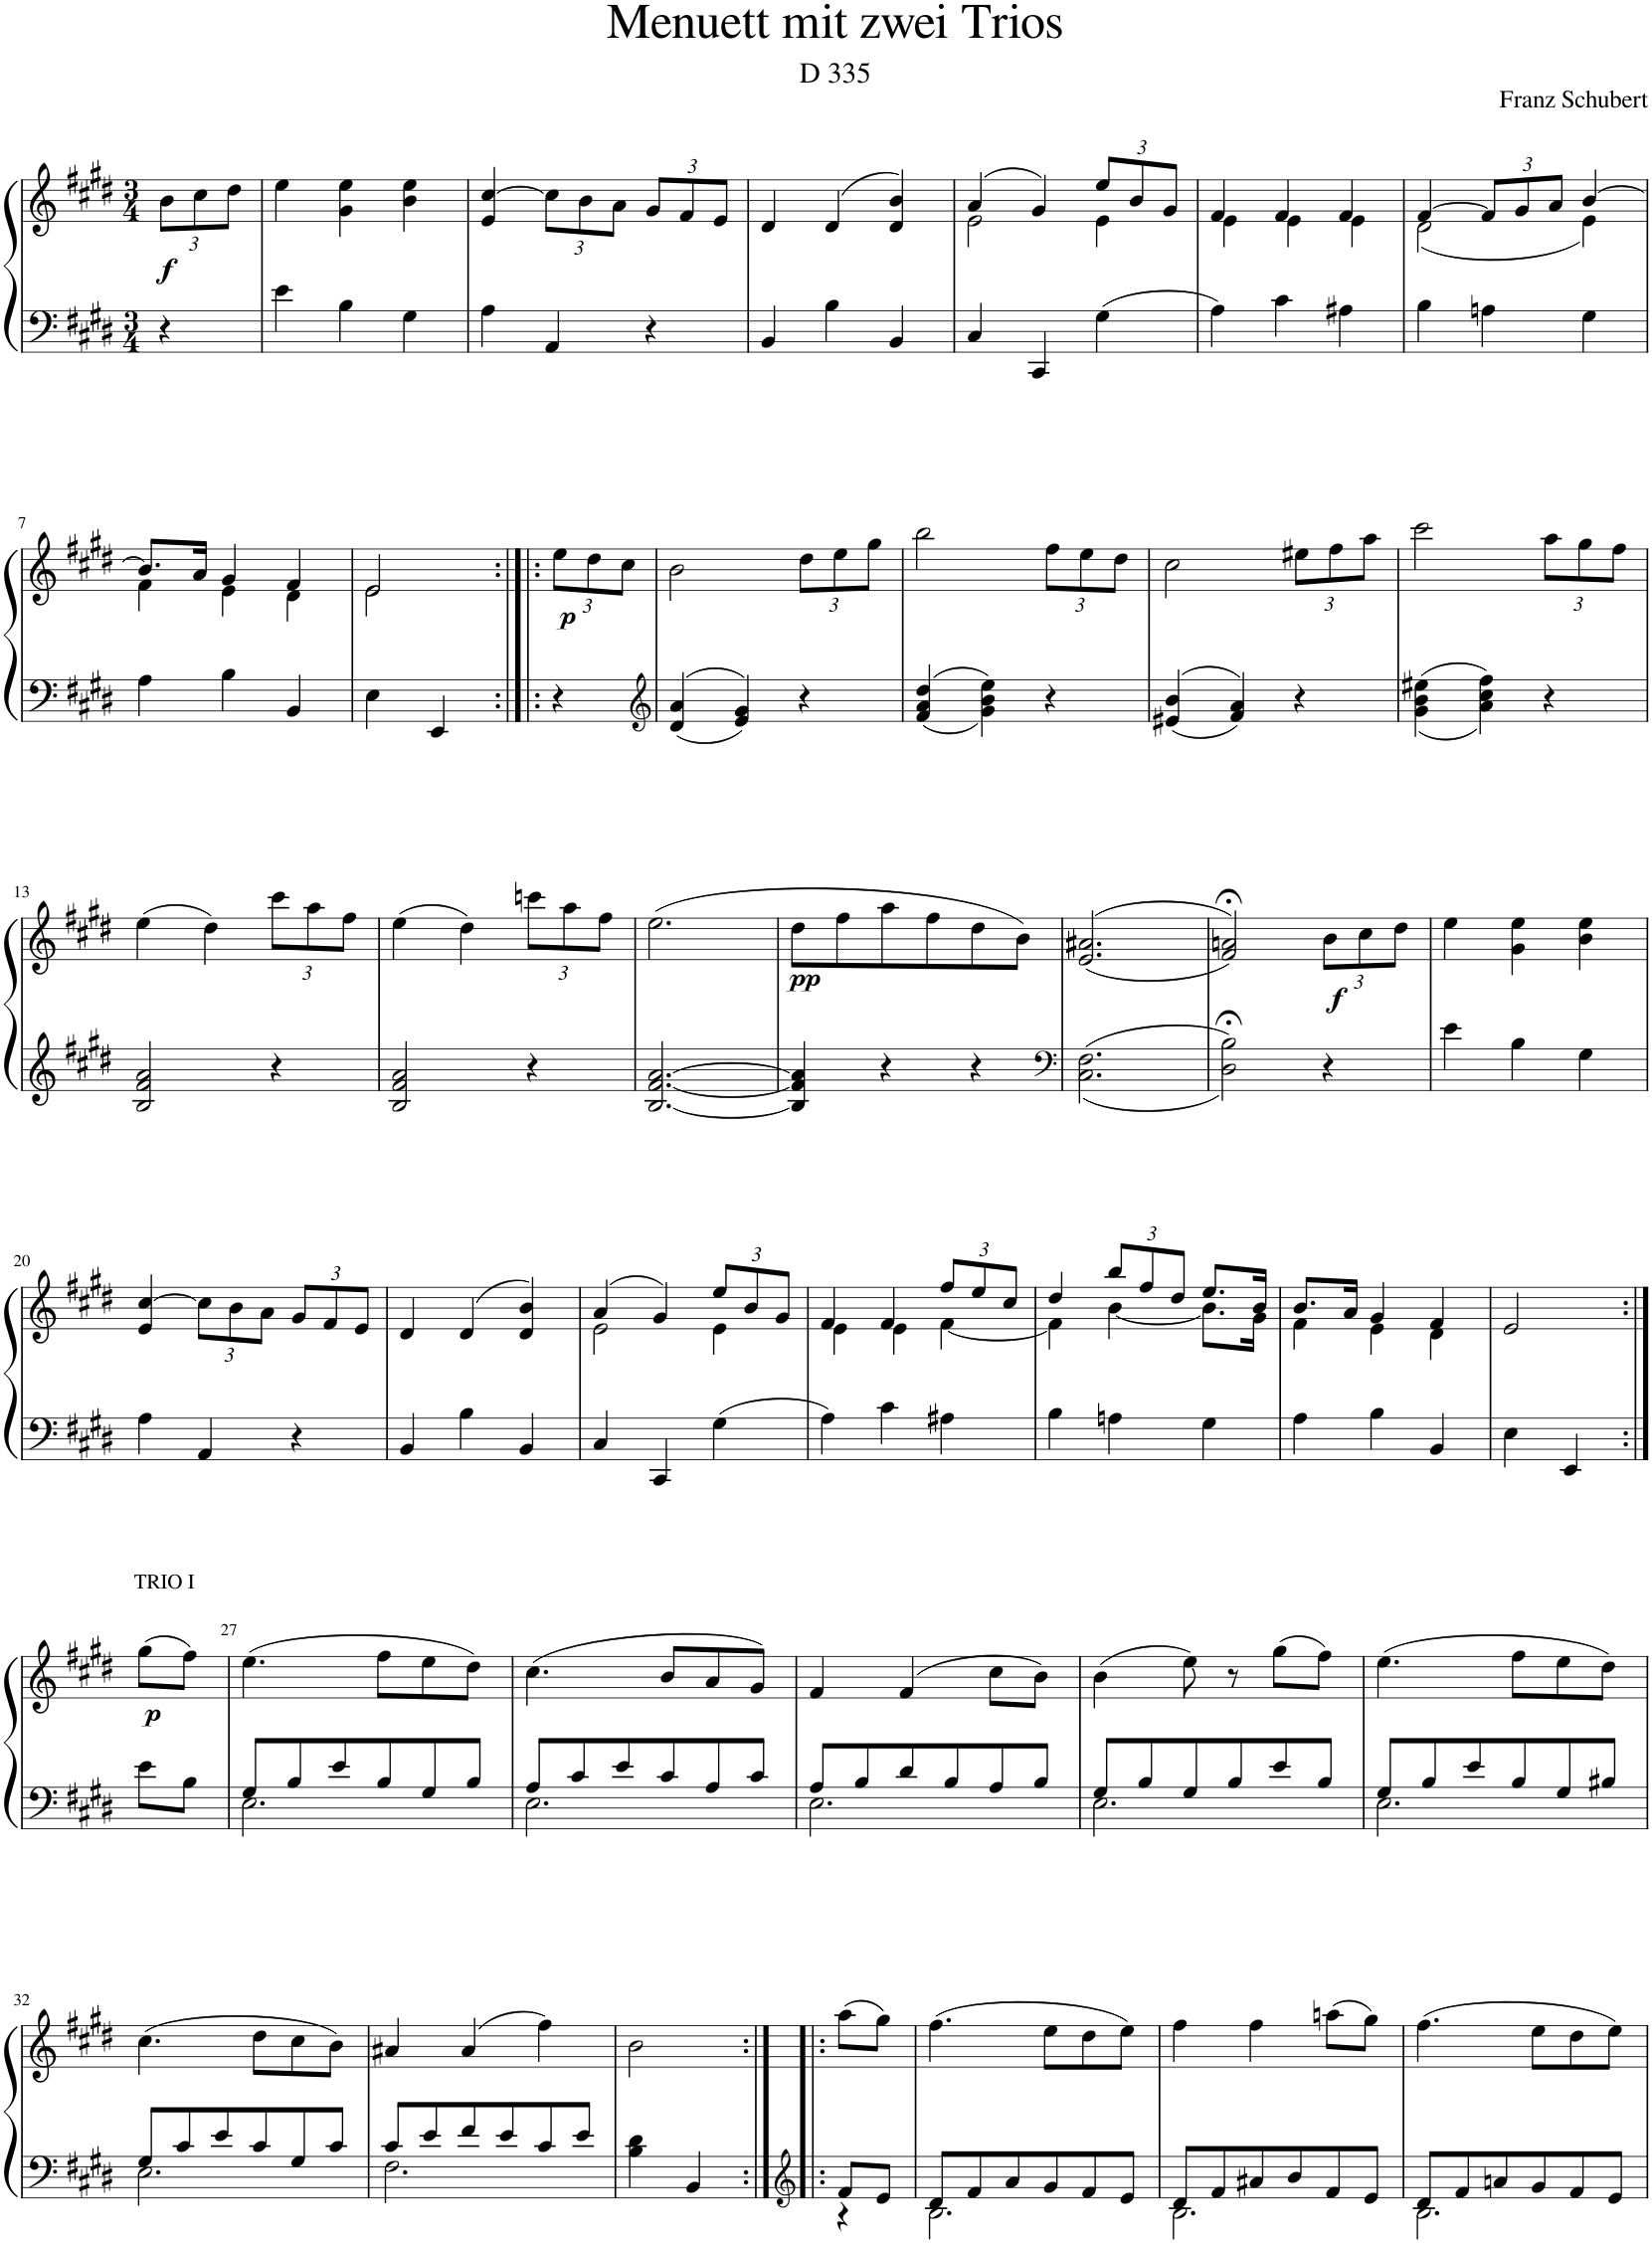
**kern	**kern	**dynam
*part1	*part1	*part1
*staff2	*staff1	*staff1/2
*I"Piano	*	*
*I'Pno.	*	*
*clefF4	*clefG2	*
*k[f#c#g#d#]	*k[f#c#g#d#]	*
*M3/4	*M3/4	*
*	*Xbrackettup	*
=	=	=
!	!	!LO:DY:b
4r	12b\L	f
.	12cc#\	.
.	12dd#\J	.
=1	=1	=1
4e\	4ee\	.
4B\	4g#\ 4ee\	.
4G#\	4b\ 4ee\	.
=2	=2	=2
4A\	4e/ [4cc#/	.
4AA/	12cc#\L]	.
.	12b\	.
.	12a\J	.
4r	12g#/L	.
.	12f#/	.
.	12e/J	.
=3	=3	=3
4BB/	4d#/	.
4B\	(>4d#/	.
4BB/	4d#/ 4b/)	.
=4	=4	=4
*	*^	*
4C#/	(4a/	2e\	.
4CC#/	4g#/)	.	.
4G#\	12ee/L	4e\	.
.	12b/	.	.
.	12g#/J	.	.
=5	=5	=5	=5
4A\	4f#/	4e\	.
4c#\	4f#/	4e\	.
4A#X\	4f#/	4e\	.
=6	=6	=6	=6
4B\	[4f#/	(2d#\	.
4An\	12f#/L]	.	.
.	12g#/	.	.
.	12a/J	.	.
4G#\	[4b/	4e\)	.
!!LO:LB:g=z	!!
=7	=7	=7	=7
4A\	8.b/L]	4f#\	.
.	16a/Jk	.	.
4B\	4g#/	4e\	.
4BB/	4f#/	4d#\	.
=8	=8	=8	=8
4E\	2e/	2e\	.
4EE/	.	.	.
*	*v	*v	*
=8X1:|!|:	=8X1:|!|:	=8X1:|!|:
!	!	!LO:DY:b
4r	12ee\L	p
.	12dd#\	.
.	12cc#\J	.
=9	=9	=9
*clefG2	*	*
4d#/ 4a/	2b\	.
4e/ 4g#/	.	.
4r	12dd#\L	.
.	12ee\	.
.	12gg#\J	.
=10	=10	=10
4f#/ 4a/ 4dd#/	2bb\	.
4g#\ 4b\ 4ee\	.	.
4r	12ff#\L	.
.	12ee\	.
.	12dd#\J	.
=11	=11	=11
4e#X/ 4b/	2cc#\	.
4f#/ 4a/	.	.
4r	12ee#X\L	.
.	12ff#\	.
.	12aa\J	.
=12	=12	=12
4g#\ 4b\ 4ee#X\	2ccc#\	.
4a\ 4cc#\ 4ff#\	.	.
4r	12aa\L	.
.	12gg#\	.
.	12ff#\J	.
!!LO:LB:g=z
=13	=13	=13
2B/ 2f#/ 2a/	(4ee\	.
.	4dd#\)	.
4r	12ccc#\L	.
.	12aa\	.
.	12ff#\J	.
=14	=14	=14
2B/ 2f#/ 2a/	(4ee\	.
.	4dd#\)	.
4r	12cccn\L	.
.	12aa\	.
.	12ff#\J	.
=15	=15	=15
[2.B/ [2.f#/ [2.a/	(2.ee\	.
=16	=16	=16
!	!	!LO:DY:b
4B/] 4f#/] 4a/]	8dd#\L	pp
.	8ff#\	.
4r	8aa\	.
.	8ff#\	.
4r	8dd#\	.
.	8b\J)	.
=17	=17	=17
*clefF4	*	*
2.C#\ 2.F#\	(>(2.e/ 2.a#X/	.
=18	=18	=18
2D#\;< 2B\;<	2f#/;< 2an/;<))	.
!	!	!LO:DY:b
4r	12b\L	f
.	12cc#\	.
.	12dd#\J	.
=19	=19	=19
4e\	4ee\	.
4B\	4g#\ 4ee\	.
4G#\	4b\ 4ee\	.
!!LO:LB:g=z
=20	=20	=20
4A\	4e/ [4cc#/	.
4AA/	12cc#\L]	.
.	12b\	.
.	12a\J	.
4r	12g#/L	.
.	12f#/	.
.	12e/J	.
=21	=21	=21
4BB/	4d#/	.
4B\	(>4d#/	.
4BB/	4d#/ 4b/)	.
=22	=22	=22
*	*^	*
4C#/	(4a/	2e\	.
4CC#/	4g#/)	.	.
4G#\	12ee/L	4e\	.
.	12b/	.	.
.	12g#/J	.	.
=23	=23	=23	=23
4A\	4f#/	4e\	.
4c#\	4f#/	4e\	.
4A#X\	12ff#/L	[4f#\	.
.	12ee/	.	.
.	12cc#/J	.	.
=24	=24	=24	=24
4B\	4dd#/	4f#\]	.
4An\	12bb/L	[4b\	.
.	12ff#/	.	.
.	12dd#/J	.	.
4G#\	8.ee/L	8.b\L]	.
.	16b/Jk	16g#\Jk	.
=25	=25	=25	=25
4A\	8.b/L	4f#\	.
.	16a/Jk	.	.
4B\	4g#/	4e\	.
4BB/	4f#/	4d#\	.
*	*v	*v	*
=26	=26	=26
4E\	2e/	.
4EE/	.	.
!!LO:LB:g=z
=26X2:|!	=26X2:|!	=26X2:|!
!	!LO:TX:a:t=TRIO I	!
!	!	!LO:DY:b
8e\L	(8gg#\L	p
8B\J	8ff#\J)	.
=27	=27	=27
*^	*	*
8G#/L	2.E\	(4.ee\	.
8B/	.	.	.
8e/	.	.	.
8B/	.	8ff#\L	.
8G#/	.	8ee\	.
8B/J	.	8dd#\J)	.
=28	=28	=28	=28
8A/L	2.E\	(4.cc#\	.
8c#/	.	.	.
8e/	.	.	.
8c#/	.	8b/L	.
8A/	.	8a/	.
8c#/J	.	8g#/J)	.
=29	=29	=29	=29
8A/L	2.E\	4f#/	.
8B/	.	.	.
8d#/	.	(4f#/	.
8B/	.	.	.
8A/	.	8cc#\L	.
8B/J	.	8b\J)	.
=30	=30	=30	=30
8G#/L	2.E\	(4b\	.
8B/	.	.	.
8G#/	.	8ee\)	.
8B/	.	8r	.
8e/	.	(8gg#\L	.
8B/J	.	8ff#\J)	.
=31	=31	=31	=31
8G#/L	2.E\	(4.ee\	.
8B/	.	.	.
8e/	.	.	.
8B/	.	8ff#\L	.
8G#/	.	8ee\	.
8B#X/J	.	8dd#\J)	.
!!LO:LB:g=z
=32	=32	=32	=32
8G#/L	2.E\	(4.cc#\	.
8c#/	.	.	.
8e/	.	.	.
8c#/	.	8dd#\L	.
8G#/	.	8cc#\	.
8c#/J	.	8b\J)	.
=33	=33	=33	=33
8c#/L	2.F#\	4a#X/	.
8e/	.	.	.
8f#/	.	(4a#/	.
8e/	.	.	.
8c#/	.	4ff#\)	.
8e/J	.	.	.
*v	*v	*	*
=34	=34	=34
4B\ 4d#\	2b\	.
4BB/	.	.
=34X3:|!|:	=34X3:|!|:	=34X3:|!|:
*clefG2	*	*
*^	*	*
8f#/L	4r	(8aa\L	.
8e/J	.	8gg#\J)	.
=35	=35	=35	=35
8d#/L	2.B\	(4.ff#\	.
8f#/	.	.	.
8a/	.	.	.
8g#/	.	8ee\L	.
8f#/	.	8dd#\	.
8e/J	.	8ee\J)	.
=36	=36	=36	=36
8d#/L	2.B\	4ff#\	.
8f#/	.	.	.
8a#X/	.	4ff#\	.
8b/	.	.	.
8f#/	.	(8aan\L	.
8e/J	.	8gg#\J)	.
=37	=37	=37	=37
8d#/L	2.B\	(4.ff#\	.
8f#/	.	.	.
8an/	.	.	.
8g#/	.	8ee\L	.
8f#/	.	8dd#\	.
8e/J	.	8ee\J)	.
*v	*v	*	*
=	=	=
*-	*-	*-
